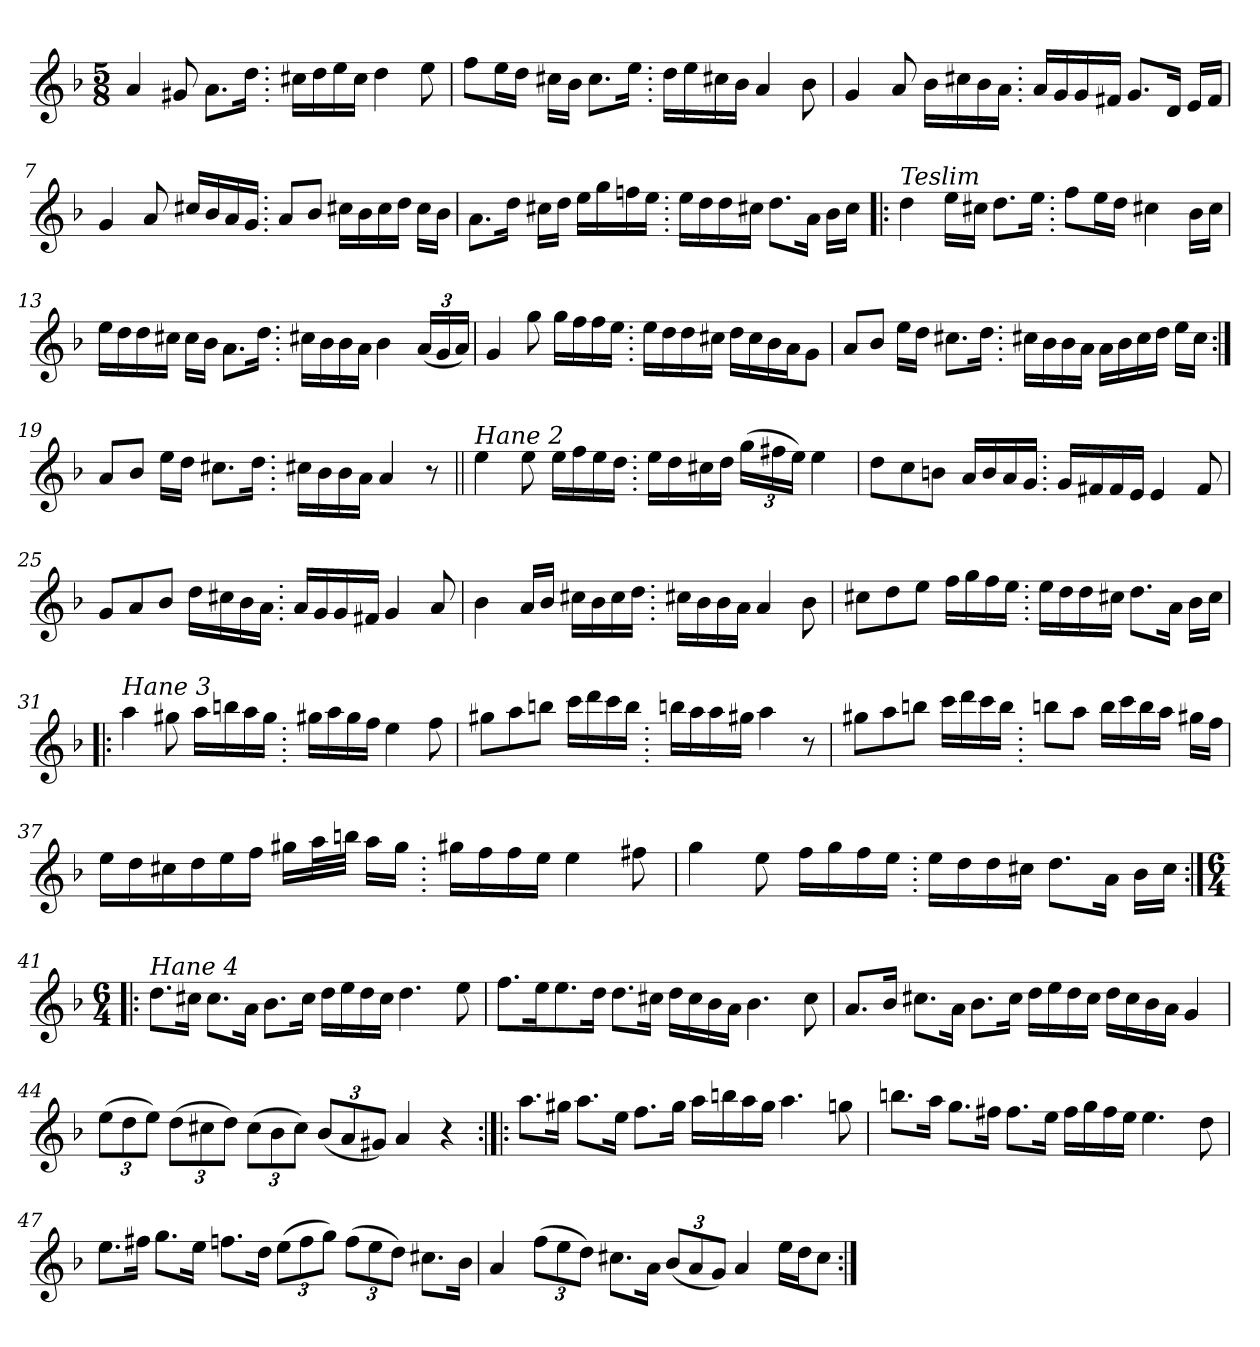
**kern
*part1
*staff1
*clefG2
*k[b-]
*F:
*M5/8
=1
4a/
8g#X/
8.a\L
16dd\Jk
=2.
16cc#X\LL
16dd\
16ee\
16cc#\JJ
4dd\
8ee\
=3
8ff\L
16ee\L
16dd\JJ
16cc#X\LL
16b-\JJ
8.cc#\L
16ee\Jk
=4.
16dd\LL
16ee\
16cc#X\
16b-\JJ
4a/
8b-\
=5
4g/
8a/
16b-\LL
16cc#X\
16b-\
16a\JJ
!!LO:LB:g=z
=6.
16a/LL
16g/
16g/
16f#X/JJ
8.g/L
16d/Jk
16e/LL
16f#/JJ
=7
4g/
8a/
16cc#X/LL
16b-/
16a/
16g/JJ
=8.
8a/L
8b-/J
16cc#X\LL
16b-\
16cc#\
16dd\JJ
16cc#\LL
16b-\JJ
=9
8.a\L
16dd\Jk
16cc#X\LL
16dd\JJ
16ee\LL
16gg\
16ffn\
16ee\JJ
=10.
16ee\LL
16dd\
16dd\
16cc#X\JJ
8.dd\L
16a\Jk
16b-\LL
16cc#\JJ
!!LO:LB:g=z
=11!|:
!LO:TX:a:i:t=Teslim
4dd\
16ee\LL
16cc#X\JJ
8.dd\L
16ee\Jk
=12.
8ff\L
16ee\L
16dd\JJ
4cc#X\
16b-\LL
16cc#\JJ
=13
16ee\LL
16dd\
16dd\
16cc#X\JJ
16cc#\LL
16b-\JJ
8.a\L
16dd\Jk
=14.
16cc#X\LL
16b-\
16b-\
16a\JJ
4b-\
*Xbrackettup
(<24a/LL
24g/
24a/JJ)
=15
4g/
8gg\
16gg\LL
16ff\
16ff\
16ee\JJ
!!LO:LB:g=z
=16.
16ee\LL
16dd\
16dd\
16cc#X\JJ
16dd\LL
16cc#\
16b-\
16a\J
8g\J
=17
8a/L
8b-/J
16ee\LL
16dd\JJ
8.cc#X\L
16dd\Jk
=18.
16cc#X\LL
16b-\
16b-\
16a\JJ
16a\LL
16b-\
16cc#\
16dd\JJ
16ee\LL
16cc#\JJ
=19:|!
8a/L
8b-/J
16ee\LL
16dd\JJ
8.cc#X\L
16dd\Jk
=20.
16cc#X\LL
16b-\
16b-\
16a\JJ
4a/
8r
!!LO:LB:g=z
=21||
!LO:TX:a:i:t=Hane 2
4ee\
8ee\
16ee\LL
16ff\
16ee\
16dd\JJ
=22.
16ee\LL
16dd\
16cc#X\
16dd\JJ
(>24gg\LL
24ff#X\
24ee\JJ)
4ee\
=23
8dd\L
8cc\
8bn\J
16a/LL
16b/
16a/
16g/JJ
=24.
16g/LL
16f#X/
16f#/
16e/JJ
4e/
8f#/
=25
8g/L
8a/
8b-/J
16dd\LL
16cc#X\
16b-\
16a\JJ
=26.
16a/LL
16g/
16g/
16f#X/JJ
4g/
8a/
!!LO:LB:g=z
=27
4b-\
16a/LL
16b-/JJ
16cc#X\LL
16b-\
16cc#\
16dd\JJ
=28.
16cc#X\LL
16b-\
16b-\
16a\JJ
4a/
8b-\
=29
8cc#X\L
8dd\
8ee\J
16ff\LL
16gg\
16ff\
16ee\JJ
=30.
16ee\LL
16dd\
16dd\
16cc#X\JJ
8.dd\L
16a\Jk
16b-\LL
16cc#\JJ
=31!|:
!LO:TX:a:i:t=Hane 3
4aa\
8gg#X\
16aa\LL
16bbn\
16aa\
16gg#\JJ
!!LO:LB:g=z
=32.
16gg#X\LL
16aa\
16gg#\
16ff\JJ
4ee\
8ff\
=33
8gg#X\L
8aa\
8bbn\J
16ccc\LL
16ddd\
16ccc\
16bb\JJ
=34.
16bbn\LL
16aa\
16aa\
16gg#X\JJ
4aa\
8r
=35
8gg#X\L
8aa\
8bbn\J
16ccc\LL
16ddd\
16ccc\
16bb\JJ
=36.
8bbn\L
8aa\J
16bb\LL
16ccc\
16bb\
16aa\JJ
16gg#X\LL
16ff\JJ
!!LO:LB:g=z
=37
16ee\LL
16dd\
16cc#X\
16dd\
16ee\
16ff\JJ
16gg#X\LL
32aa\L
32bbn\JJJ
16aa\LL
16gg#\JJ
=38.
16gg#X\LL
16ff\
16ff\
16ee\JJ
4ee\
8ff#X\
=39
4gg\
8ee\
16ff\LL
16gg\
16ff\
16ee\JJ
=40.
16ee\LL
16dd\
16dd\
16cc#X\JJ
8.dd\L
16a\Jk
16b-\LL
16cc#\JJ
!!LO:LB:g=z
=41:|!|:
*M6/4
!LO:TX:a:i:t=Hane 4
8.dd\L
16cc#X\Jk
8.cc#\L
16a\Jk
8.b-\L
16cc#\Jk
16dd\LL
16ee\
16dd\
16cc#\JJ
4.dd\
8ee\
=42
8.ff\L
16ee\K
8.ee\
16dd\Jk
8.dd\L
16cc#X\Jk
16dd\LL
16cc#\
16b-\
16a\JJ
4.b-\
8cc#\
!!LO:PB:g=z
=43
8.a/L
16b-/Jk
8.cc#X\L
16a\Jk
8.b-\L
16cc#\Jk
16dd\LL
16ee\
16dd\
16cc#\JJ
16dd\LL
16cc#\
16b-\
16a\JJ
4g/
=44
(>12ee\L
12dd\
12ee\J)
(>12dd\L
12cc#X\
12dd\J)
(>12cc#\L
12b-\
12cc#\J)
(<12b-/L
12a/
12g#X/J)
4a/
4r
!!LO:LB:g=z
=45:|!|:
8.aa\L
16gg#X\Jk
8.aa\L
16ee\Jk
8.ff\L
16gg#\Jk
16aa\LL
16bbn\
16aa\
16gg#\JJ
4.aa\
8ggn\
=46
8.bbn\L
16aa\Jk
8.gg\L
16ff#X\Jk
8.ff#\L
16ee\Jk
16ff#\LL
16gg\
16ff#\
16ee\JJ
4.ee\
8dd\
!!LO:LB:g=z
=47
8.ee\L
16ff#X\Jk
8.gg\L
16ee\Jk
8.ffn\L
16dd\Jk
(>12ee\L
12ff\
12gg\J)
(>12ff\L
12ee\
12dd\J)
8.cc#X\L
16b-\Jk
=48
4a/
(>12ff\L
12ee\
12dd\J)
8.cc#X\L
16a\Jk
(<12b-/L
12a/
12g/J)
4a/
16ee\LL
16dd\J
8cc#\J
=:|!
*-
